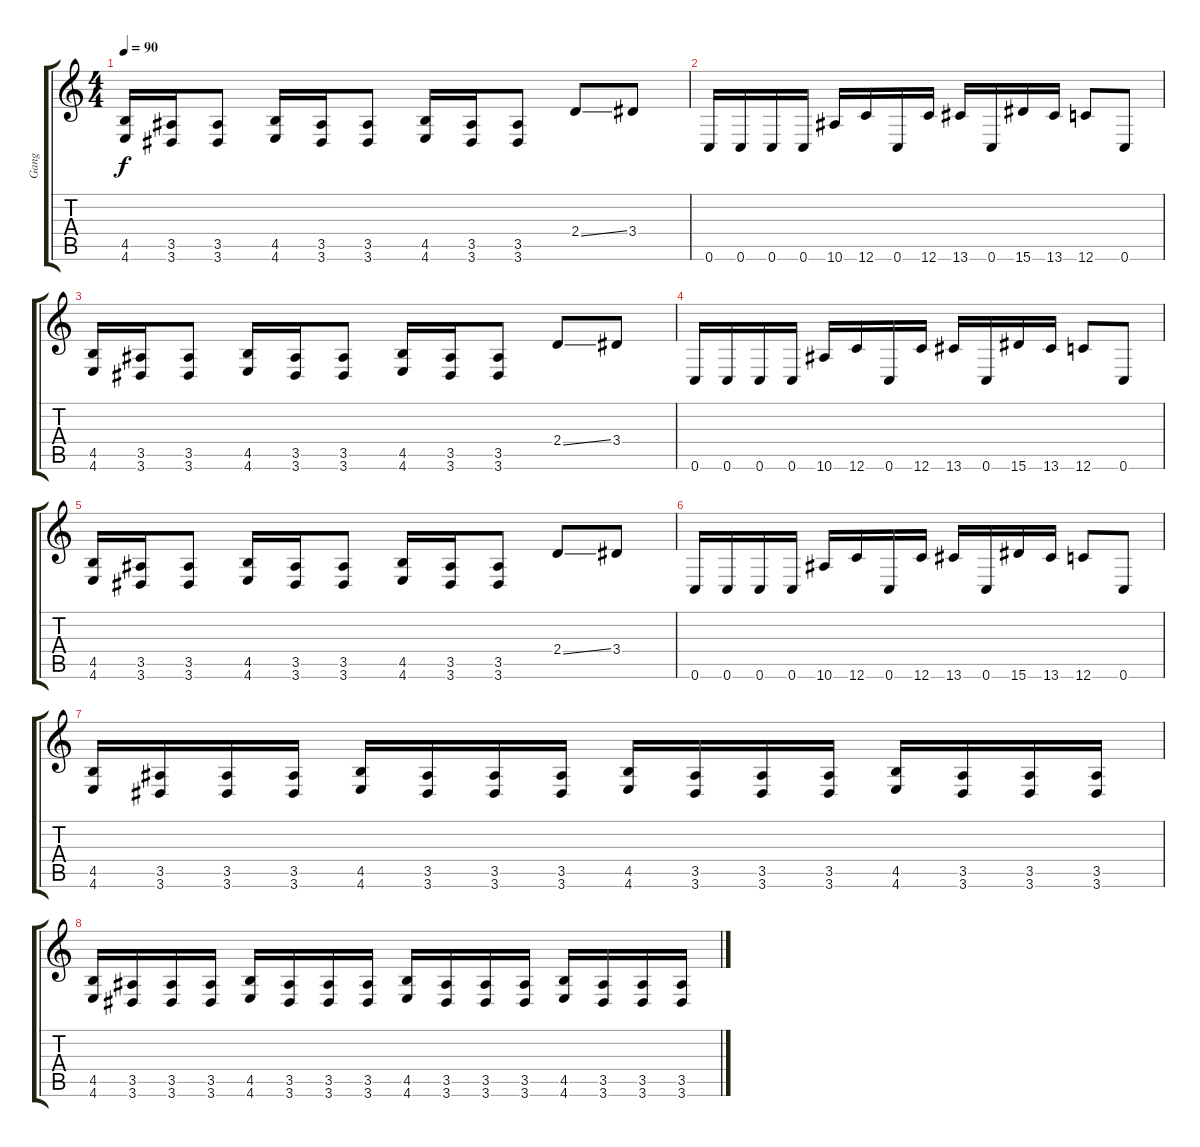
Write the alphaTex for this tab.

\track ("Gang" "Gang") {instrument distortionguitar}
\staff {score tabs}
\tuning (D4 A3 F3 C3 G2 C2) {hide}
\ts (4 4)
\tempo 90
\clef g2
\ks c
(4.5 4.6).16{dy f} (3.5 3.6).16 (3.5 3.6).8 (4.5 4.6).16 (3.5 3.6).16 (3.5 3.6).8 (4.5 4.6).16 (3.5 3.6).16 (3.5 3.6).8 2.4{ss}.8 3.4.8 |
0.6.16 0.6.16 0.6.16 0.6.16 10.6.16 12.6.16 0.6.16 12.6.16 13.6.16 0.6.16 15.6.16 13.6.16 12.6.8 0.6.8 |
(4.5 4.6).16 (3.5 3.6).16 (3.5 3.6).8 (4.5 4.6).16 (3.5 3.6).16 (3.5 3.6).8 (4.5 4.6).16 (3.5 3.6).16 (3.5 3.6).8 2.4{ss}.8 3.4.8 |
0.6.16 0.6.16 0.6.16 0.6.16 10.6.16 12.6.16 0.6.16 12.6.16 13.6.16 0.6.16 15.6.16 13.6.16 12.6.8 0.6.8 |
(4.5 4.6).16 (3.5 3.6).16 (3.5 3.6).8 (4.5 4.6).16 (3.5 3.6).16 (3.5 3.6).8 (4.5 4.6).16 (3.5 3.6).16 (3.5 3.6).8 2.4{ss}.8 3.4.8 |
0.6.16 0.6.16 0.6.16 0.6.16 10.6.16 12.6.16 0.6.16 12.6.16 13.6.16 0.6.16 15.6.16 13.6.16 12.6.8 0.6.8 |
(4.5 4.6).16 (3.5 3.6).16 (3.5 3.6).16 (3.5 3.6).16 (4.5 4.6).16 (3.5 3.6).16 (3.5 3.6).16 (3.5 3.6).16 (4.5 4.6).16 (3.5 3.6).16 (3.5 3.6).16 (3.5 3.6).16 (4.5 4.6).16 (3.5 3.6).16 (3.5 3.6).16 (3.5 3.6).16 |
(4.5 4.6).16 (3.5 3.6).16 (3.5 3.6).16 (3.5 3.6).16 (4.5 4.6).16 (3.5 3.6).16 (3.5 3.6).16 (3.5 3.6).16 (4.5 4.6).16 (3.5 3.6).16 (3.5 3.6).16 (3.5 3.6).16 (4.5 4.6).16 (3.5 3.6).16 (3.5 3.6).16 (3.5 3.6).16
